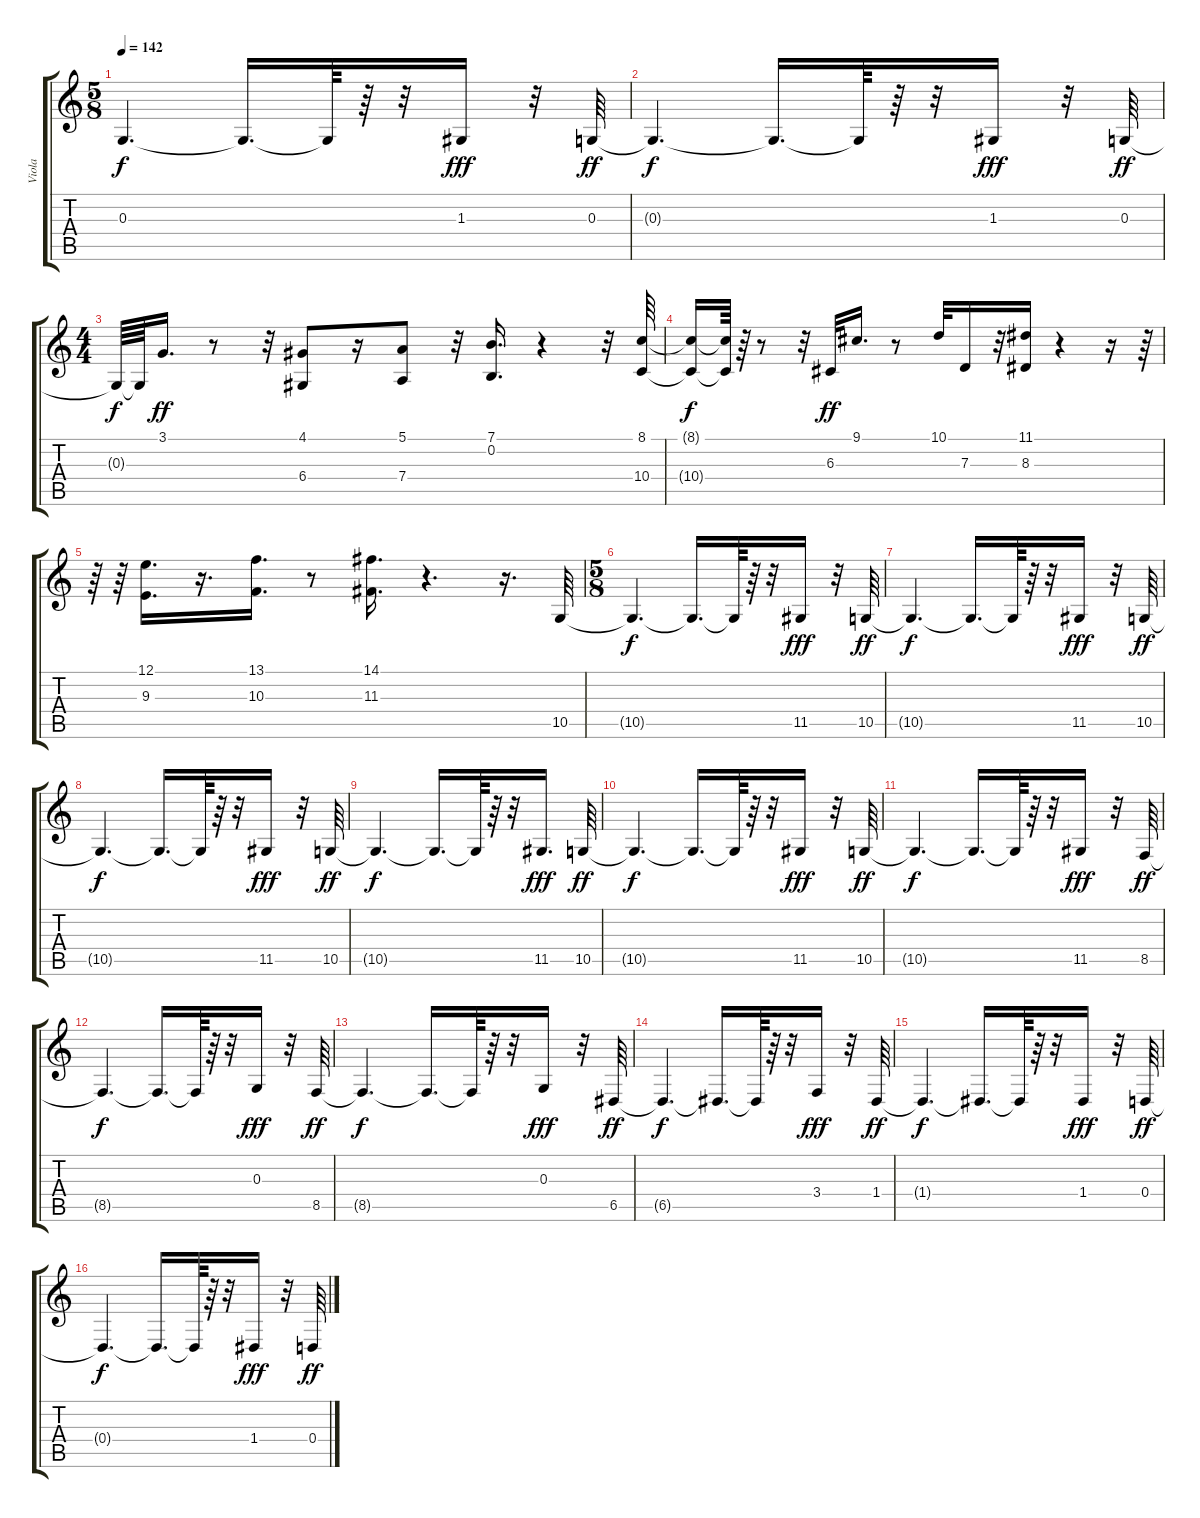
\track ("Viola                               " "Viola     ") {instrument viola}
\staff {score tabs}
\tuning (E4 B3 G3 D3 A2 E2) {hide}
\ts (5 8)
\tempo 142
\clef g2
\ks c
0.3{t}.4{d dy f} 0.3{t}.16{d} 0.3{t}.64 r.64 r.32 1.3.16{dy fff} r.32 0.3.64{dy ff} |
0.3{t}.4{d dy f} 0.3{t}.16{d} 0.3{t}.64 r.64 r.32 1.3.16{dy fff} r.32 0.3.64{dy ff} |
\ts (4 4)
0.3{t}.64{dy f} 0.3{t}.64 3.1.16{d dy ff} r.8 r.32 (4.1 6.4).8 r.16 (5.1 7.4).8 r.32 (7.1 0.2).16{d} r.4 r.32 (8.1 10.4).64 |
(8.1{t} 10.4{t}).16{dy f} (8.1{t} 10.4{t}).64 r.64 r.8 r.32 6.3.32{dy ff} 9.1.16{d} r.8 10.1.32 7.3.16 r.32 (11.1 8.3).16 r.4 r.16 r.64 |
r.64 r.64 (12.1 9.3).16{d} r.16{d} (13.1 10.3).16{d} r.8 (14.1 11.3).16{d} r.4{d} r.16{d} 10.5.64 |
\ts (5 8)
10.5{t}.4{d dy f} 10.5{t}.16{d} 10.5{t}.64 r.64 r.32 11.5.16{dy fff} r.32 10.5.64{dy ff} |
10.5{t}.4{d dy f} 10.5{t}.16{d} 10.5{t}.64 r.64 r.32 11.5.16{dy fff} r.32 10.5.64{dy ff} |
10.5{t}.4{d dy f} 10.5{t}.16{d} 10.5{t}.64 r.64 r.32 11.5.16{dy fff} r.32 10.5.64{dy ff} |
10.5{t}.4{d dy f} 10.5{t}.16{d} 10.5{t}.64 r.64 r.32 11.5.16{d dy fff} 10.5.64{dy ff} |
10.5{t}.4{d dy f} 10.5{t}.16{d} 10.5{t}.64 r.64 r.32 11.5.16{dy fff} r.32 10.5.64{dy ff} |
10.5{t}.4{d dy f} 10.5{t}.16{d} 10.5{t}.64 r.64 r.32 11.5.16{dy fff} r.32 8.5.64{dy ff} |
8.5{t}.4{d dy f} 8.5{t}.16{d} 8.5{t}.64 r.64 r.32 0.3.16{dy fff} r.32 8.5.64{dy ff} |
8.5{t}.4{d dy f} 8.5{t}.16{d} 8.5{t}.64 r.64 r.32 0.3.16{dy fff} r.32 6.5.64{dy ff} |
6.5{t}.4{d dy f} 6.5{t}.16{d} 6.5{t}.64 r.64 r.32 3.4.16{dy fff} r.32 1.4.64{dy ff} |
1.4{t}.4{d dy f} 1.4{t}.16{d} 1.4{t}.64 r.64 r.32 1.4.16{dy fff} r.32 0.4.64{dy ff} |
0.4{t}.4{d dy f} 0.4{t}.16{d} 0.4{t}.64 r.64 r.32 1.4.16{dy fff} r.32 0.4.64{dy ff}
